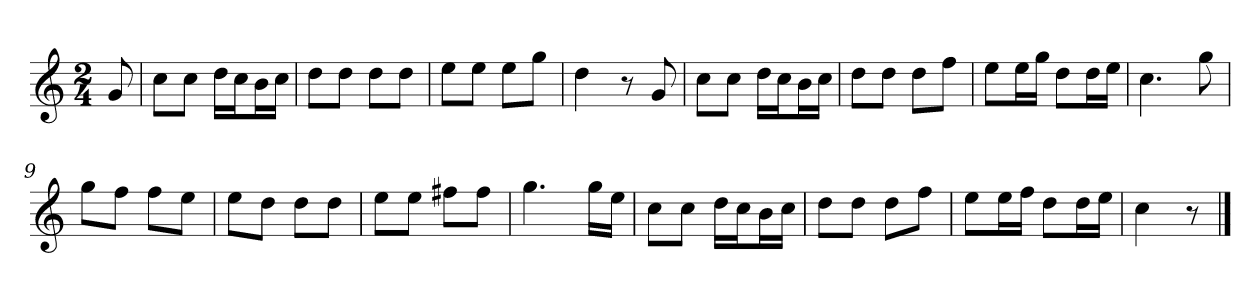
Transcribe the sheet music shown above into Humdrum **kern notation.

**kern
*part1
*staff1
*k[]
*M2/4
*MM120
=
8g
=1
8ccL
8ccJ
16ddLL
16ccJ
16bL
16ccJJ
=2
8ddL
8ddJ
8ddL
8ddJ
=3
8eeL
8eeJ
8eeL
8ggJ
=4
4dd
8r
8g
=5
8ccL
8ccJ
16ddLL
16ccJ
16bL
16ccJJ
=6
8ddL
8ddJ
8ddL
8ffJ
=7
8eeL
16eeL
16ggJJ
8ddL
16ddL
16eeJJ
=8
4.cc
8gg
=9
8ggL
8ffJ
8ffL
8eeJ
=10
8eeL
8ddJ
8ddL
8ddJ
=11
8eeL
8eeJ
8ff#XL
8ff#J
=12
4.gg
16ggLL
16eeJJ
=13
8ccL
8ccJ
16ddLL
16ccJ
16bL
16ccJJ
=14
8ddL
8ddJ
8ddL
8ffJ
=15
8eeL
16eeL
16ffJJ
8ddL
16ddL
16eeJJ
=16
4cc
8r
==
*-
